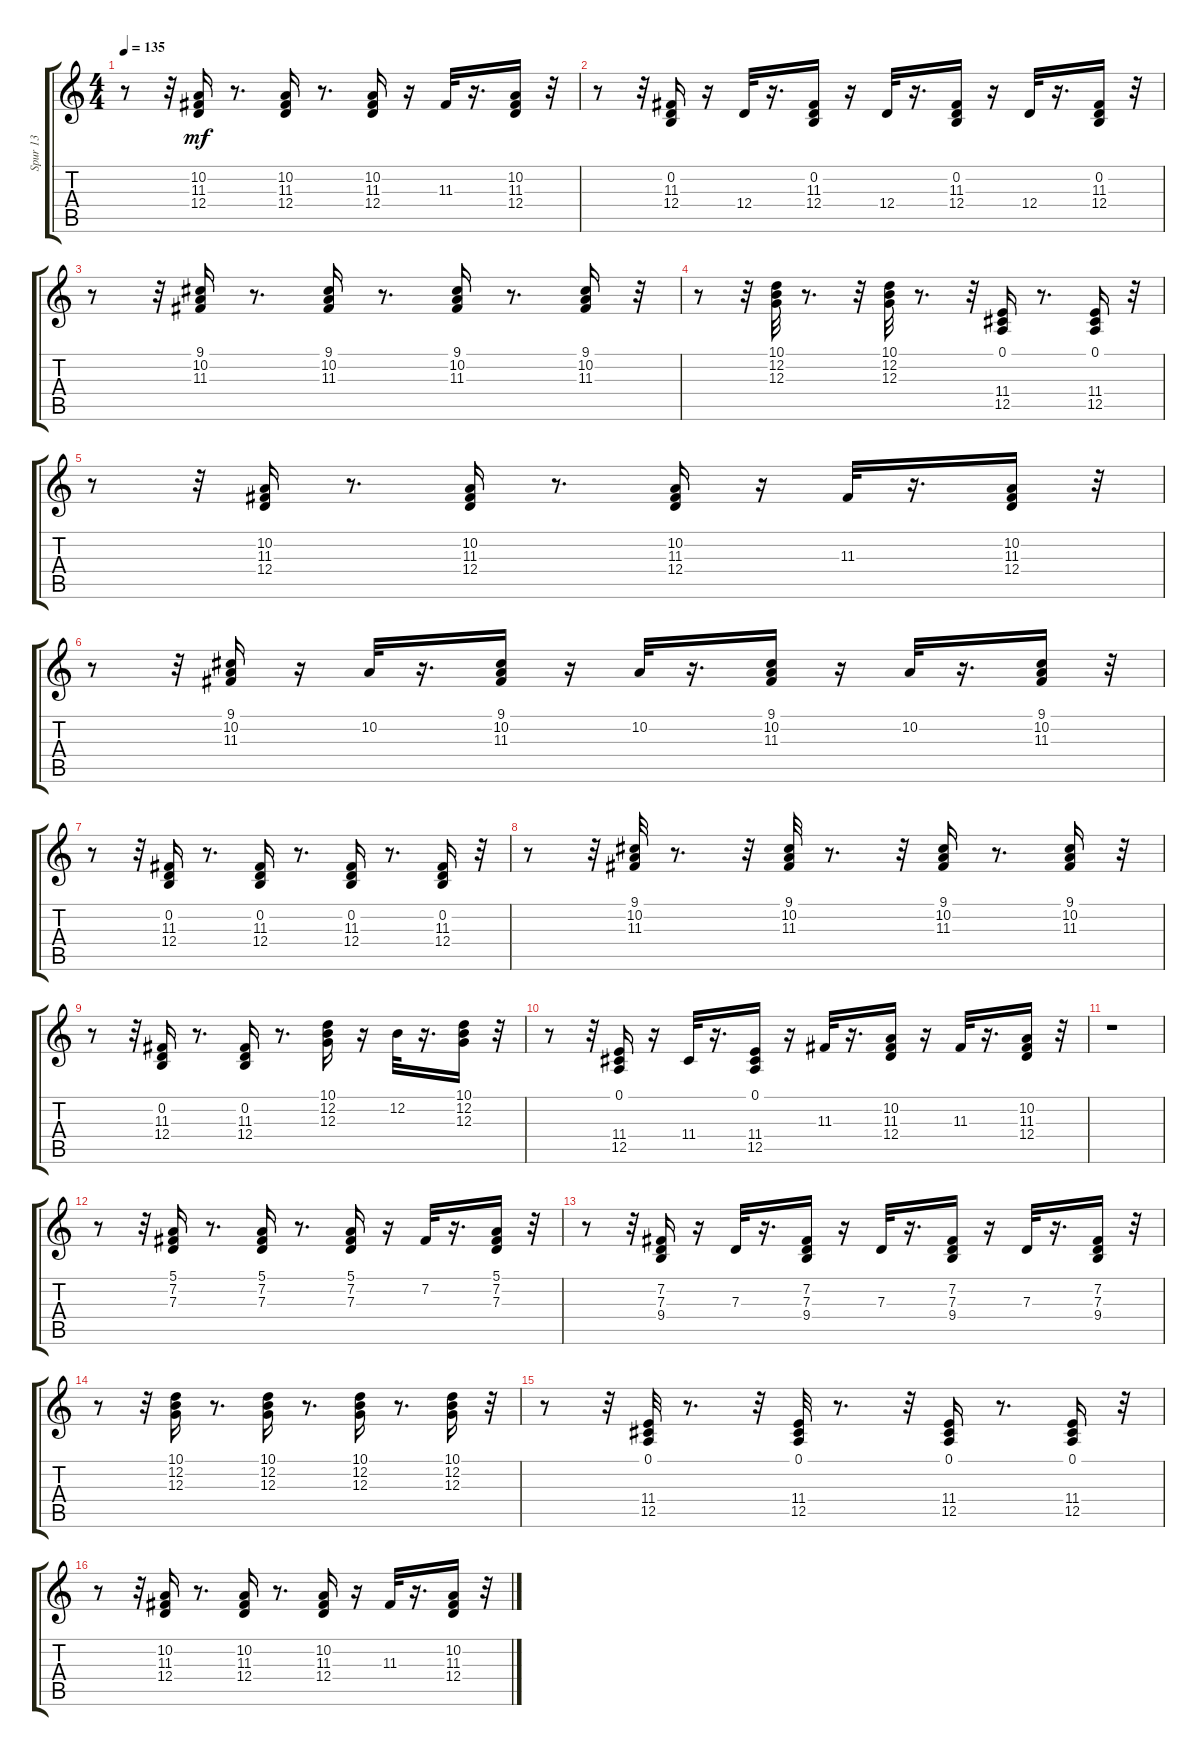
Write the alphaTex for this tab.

\track ("Spur 13" "Spur 13") {instrument lead8bassandlead}
\staff {score tabs}
\tuning (E4 B3 G3 D3 A2 E2) {hide}
\ts (4 4)
\tempo 135
\clef g2
\ks c
r.8{dy mf} r.32 (10.2 11.3 12.4).16 r.8{d} (10.2 11.3 12.4).16 r.8{d} (10.2 11.3 12.4).16 r.16 11.3.32 r.16{d} (10.2 11.3 12.4).16 r.32 |
r.8 r.32 (0.2 11.3 12.4).16 r.16 12.4.32 r.16{d} (0.2 11.3 12.4).16 r.16 12.4.32 r.16{d} (0.2 11.3 12.4).16 r.16 12.4.32 r.16{d} (0.2 11.3 12.4).16 r.32 |
r.8 r.32 (9.1 10.2 11.3).16 r.8{d} (9.1 10.2 11.3).16 r.8{d} (9.1 10.2 11.3).16 r.8{d} (9.1 10.2 11.3).16 r.32 |
r.8 r.32 (10.1 12.2 12.3).32 r.8{d} r.32 (10.1 12.2 12.3).32 r.8{d} r.32 (0.1 11.4 12.5).16 r.8{d} (0.1 11.4 12.5).16 r.32 |
r.8 r.32 (10.2 11.3 12.4).16 r.8{d} (10.2 11.3 12.4).16 r.8{d} (10.2 11.3 12.4).16 r.16 11.3.32 r.16{d} (10.2 11.3 12.4).16 r.32 |
r.8 r.32 (9.1 10.2 11.3).16 r.16 10.2.32 r.16{d} (9.1 10.2 11.3).16 r.16 10.2.32 r.16{d} (9.1 10.2 11.3).16 r.16 10.2.32 r.16{d} (9.1 10.2 11.3).16 r.32 |
r.8 r.32 (0.2 11.3 12.4).16 r.8{d} (0.2 11.3 12.4).16 r.8{d} (0.2 11.3 12.4).16 r.8{d} (0.2 11.3 12.4).16 r.32 |
r.8 r.32 (9.1 10.2 11.3).32 r.8{d} r.32 (9.1 10.2 11.3).32 r.8{d} r.32 (9.1 10.2 11.3).16 r.8{d} (9.1 10.2 11.3).16 r.32 |
r.8 r.32 (0.2 11.3 12.4).16 r.8{d} (0.2 11.3 12.4).16 r.8{d} (10.1 12.2 12.3).16 r.16 12.2.32 r.16{d} (10.1 12.2 12.3).16 r.32 |
r.8 r.32 (0.1 11.4 12.5).16 r.16 11.4.32 r.16{d} (0.1 11.4 12.5).16 r.16 11.3.32 r.16{d} (10.2 11.3 12.4).16 r.16 11.3.32 r.16{d} (10.2 11.3 12.4).16 r.32 |
r.1 |
r.8 r.32 (5.1 7.2 7.3).16 r.8{d} (5.1 7.2 7.3).16 r.8{d} (5.1 7.2 7.3).16 r.16 7.2.32 r.16{d} (5.1 7.2 7.3).16 r.32 |
r.8 r.32 (7.2 7.3 9.4).16 r.16 7.3.32 r.16{d} (7.2 7.3 9.4).16 r.16 7.3.32 r.16{d} (7.2 7.3 9.4).16 r.16 7.3.32 r.16{d} (7.2 7.3 9.4).16 r.32 |
r.8 r.32 (10.1 12.2 12.3).16 r.8{d} (10.1 12.2 12.3).16 r.8{d} (10.1 12.2 12.3).16 r.8{d} (10.1 12.2 12.3).16 r.32 |
r.8 r.32 (0.1 11.4 12.5).32 r.8{d} r.32 (0.1 11.4 12.5).32 r.8{d} r.32 (0.1 11.4 12.5).16 r.8{d} (0.1 11.4 12.5).16 r.32 |
r.8 r.32 (10.2 11.3 12.4).16 r.8{d} (10.2 11.3 12.4).16 r.8{d} (10.2 11.3 12.4).16 r.16 11.3.32 r.16{d} (10.2 11.3 12.4).16 r.32
